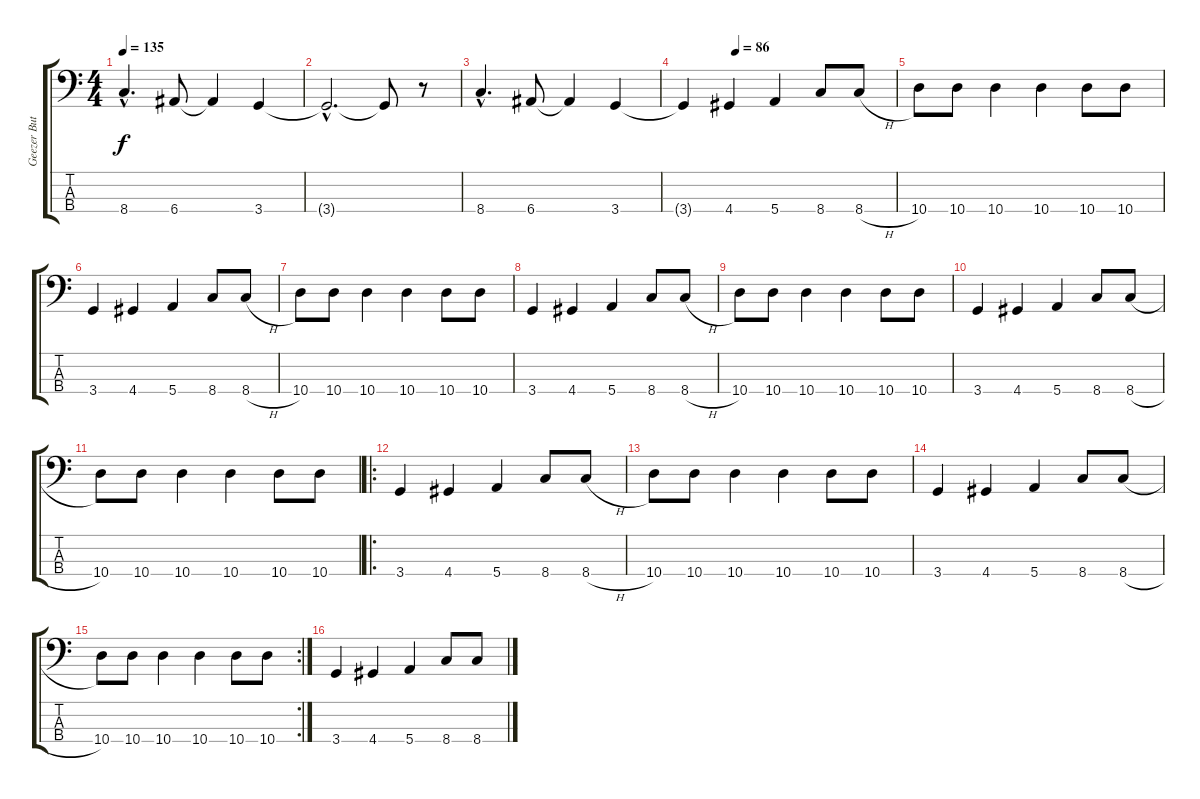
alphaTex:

\track ("Geezer Butler" "Geezer But") {instrument electricbassfinger}
\staff {score tabs}
\tuning (G2 D2 A1 E1) {hide}
\ts (4 4)
\tempo 135
\clef f4
\ks c
8.4{hac}.4{d dy f} 6.4.8 6.4{t}.4 3.4.4 |
3.4{hac t}.2{d} 3.4{t}.8 r.8 |
8.4{hac}.4{d} 6.4.8 6.4{t}.4 3.4.4 |
\tempo (86 0.25)
3.4{t}.4 4.4.4 5.4.4 8.4.8 8.4{h}.8 |
10.4.8 10.4.8 10.4.4 10.4.4 10.4.8 10.4.8 |
3.4.4 4.4.4 5.4.4 8.4.8 8.4{h}.8 |
10.4.8 10.4.8 10.4.4 10.4.4 10.4.8 10.4.8 |
3.4.4 4.4.4 5.4.4 8.4.8 8.4{h}.8 |
10.4.8 10.4.8 10.4.4 10.4.4 10.4.8 10.4.8 |
3.4.4 4.4.4 5.4.4 8.4.8 8.4{h}.8 |
10.4.8 10.4.8 10.4.4 10.4.4 10.4.8 10.4.8 |
\ro
3.4.4 4.4.4 5.4.4 8.4.8 8.4{h}.8 |
10.4.8 10.4.8 10.4.4 10.4.4 10.4.8 10.4.8 |
3.4.4 4.4.4 5.4.4 8.4.8 8.4{h}.8 |
\rc 2
10.4.8 10.4.8 10.4.4 10.4.4 10.4.8 10.4.8 |
3.4.4 4.4.4 5.4.4 8.4.8 8.4{h}.8
